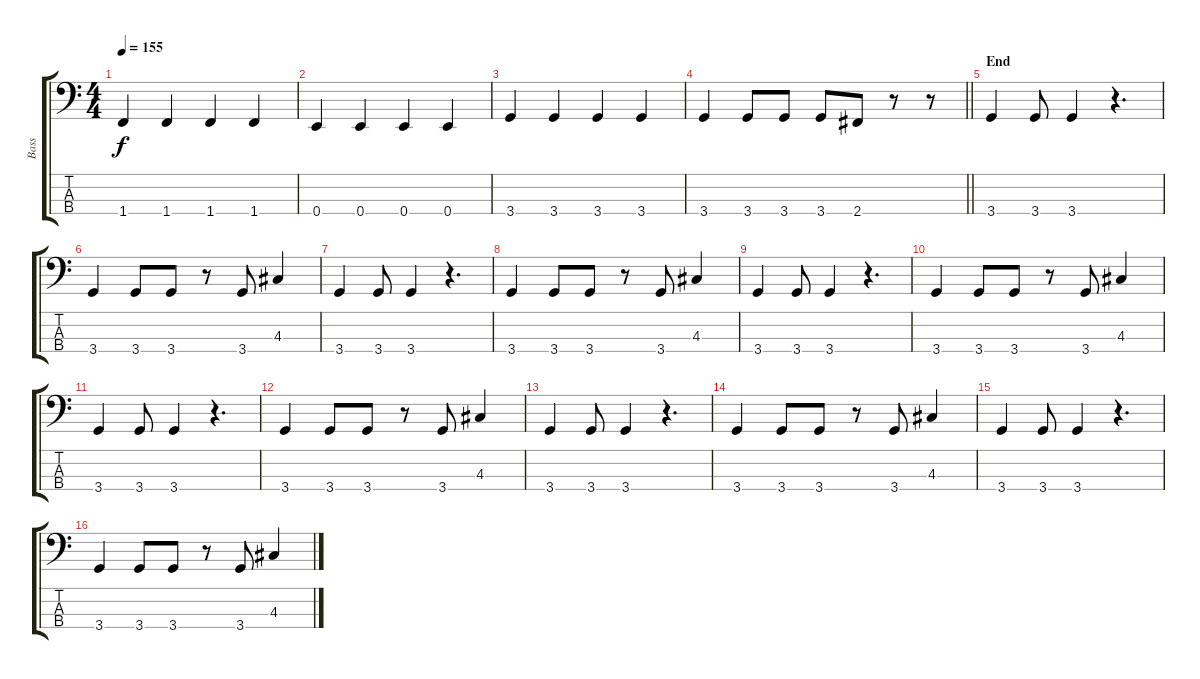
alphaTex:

\track ("Bass" "Bass") {instrument electricbassfinger}
\staff {score tabs}
\tuning (G2 D2 A1 E1) {hide}
\ts (4 4)
\tempo 155
\clef f4
\ks c
1.4.4{dy f} 1.4.4 1.4.4 1.4.4 |
0.4.4 0.4.4 0.4.4 0.4.4 |
3.4.4 3.4.4 3.4.4 3.4.4 |
\barLineRight lightlight
3.4.4 3.4.8 3.4.8 3.4.8 2.4.8 r.8 r.8 |
\section ("" "End")
3.4.4 3.4.8 3.4.4 r.4{d} |
3.4.4 3.4.8 3.4.8 r.8 3.4.8 4.3.4 |
3.4.4 3.4.8 3.4.4 r.4{d} |
3.4.4 3.4.8 3.4.8 r.8 3.4.8 4.3.4 |
3.4.4 3.4.8 3.4.4 r.4{d} |
3.4.4 3.4.8 3.4.8 r.8 3.4.8 4.3.4 |
3.4.4 3.4.8 3.4.4 r.4{d} |
3.4.4 3.4.8 3.4.8 r.8 3.4.8 4.3.4 |
3.4.4 3.4.8 3.4.4 r.4{d} |
3.4.4 3.4.8 3.4.8 r.8 3.4.8 4.3.4 |
3.4.4 3.4.8 3.4.4 r.4{d} |
3.4.4 3.4.8 3.4.8 r.8 3.4.8 4.3.4
